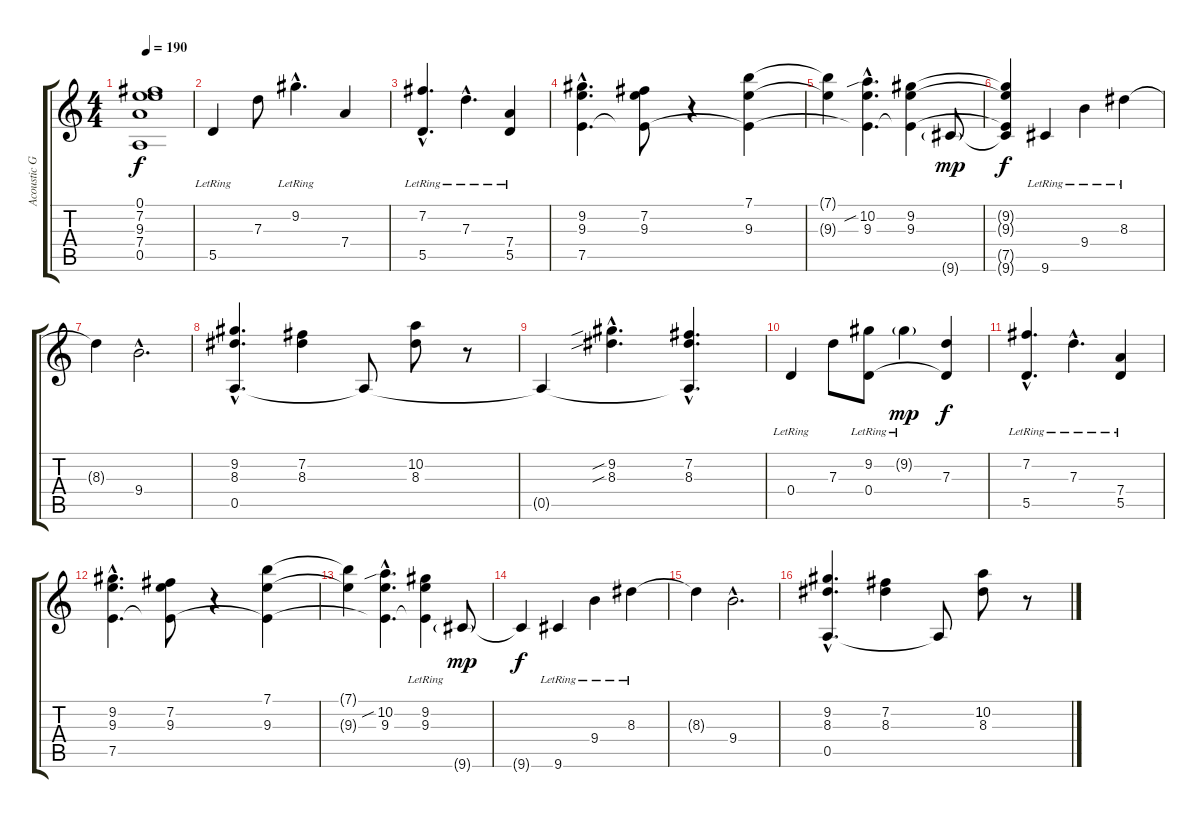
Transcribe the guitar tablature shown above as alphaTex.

\track ("Acoustic Guitar" "Acoustic G") {instrument electricguitarjazz}
\staff {score tabs}
\tuning (E4 B3 G3 D3 A2 E2) {hide}
\ts (4 4)
\tempo 190
\clef g2
\ks c
(0.1{t} 7.2{t} 9.3{t} 7.4{t} 0.5{t}).1{dy f} |
5.5{lr}.4 7.3.8 9.2{hac lr}.4{d} 7.4.4 |
(7.2{hac lr} 5.5{hac lr}).4{d} 7.3{hac lr}.4{d} (7.4{lr} 5.5{lr}).4 |
(9.2{hac} 9.3{hac} 7.5{hac}).4{d} (7.2 9.3 7.5{t}).8 r.4 (7.1 9.3 7.5{t}).4 |
(7.1{t} 9.3{t}).4 (10.2{sib hac} 9.3{hac} 7.5{hac t}).4{d} (9.2 9.3 7.5{t}).4 9.6{g}.8{dy mp} |
(9.2{t} 9.3{t} 7.5{t} 9.6{t}).4{dy f} 9.6{lr}.4 9.4{lr}.4 8.3{lr}.4 |
8.3{t}.4 9.4{hac}.2{d} |
(9.2{hac} 8.3{hac} 0.5{hac}).4{d} (7.2 8.3).4 0.5{t}.8 (10.2 8.3).8 r.8 |
0.5{t}.4 (9.2{sib hac} 8.3{sib hac}).4{d} (7.2{hac} 8.3{hac} 0.5{hac t}).4{d} |
0.4{lr}.4 7.3.8 (9.2{lr} 0.4).8 9.2{g lr}.4{dy mp} (7.3 0.4{t}).4{dy f} |
(7.2{hac lr} 5.5{hac lr}).4{d} 7.3{hac lr}.4{d} (7.4{lr} 5.5{lr}).4 |
(9.2{hac} 9.3{hac} 7.5{hac}).4{d} (7.2 9.3 7.5{t}).8 r.4 (7.1 9.3 7.5{t}).4 |
(7.1{t} 9.3{t}).4 (10.2{sib hac} 9.3{hac} 7.5{hac t}).4{d} (9.2{lr} 9.3{lr} 7.5{t}).4 9.6{g}.8{dy mp} |
9.6{t}.4{dy f} 9.6{lr}.4 9.4{lr}.4 8.3{lr}.4 |
8.3{t}.4 9.4{hac}.2{d} |
(9.2{hac} 8.3{hac} 0.5{hac}).4{d} (7.2 8.3).4 0.5{t}.8 (10.2 8.3).8 r.8
